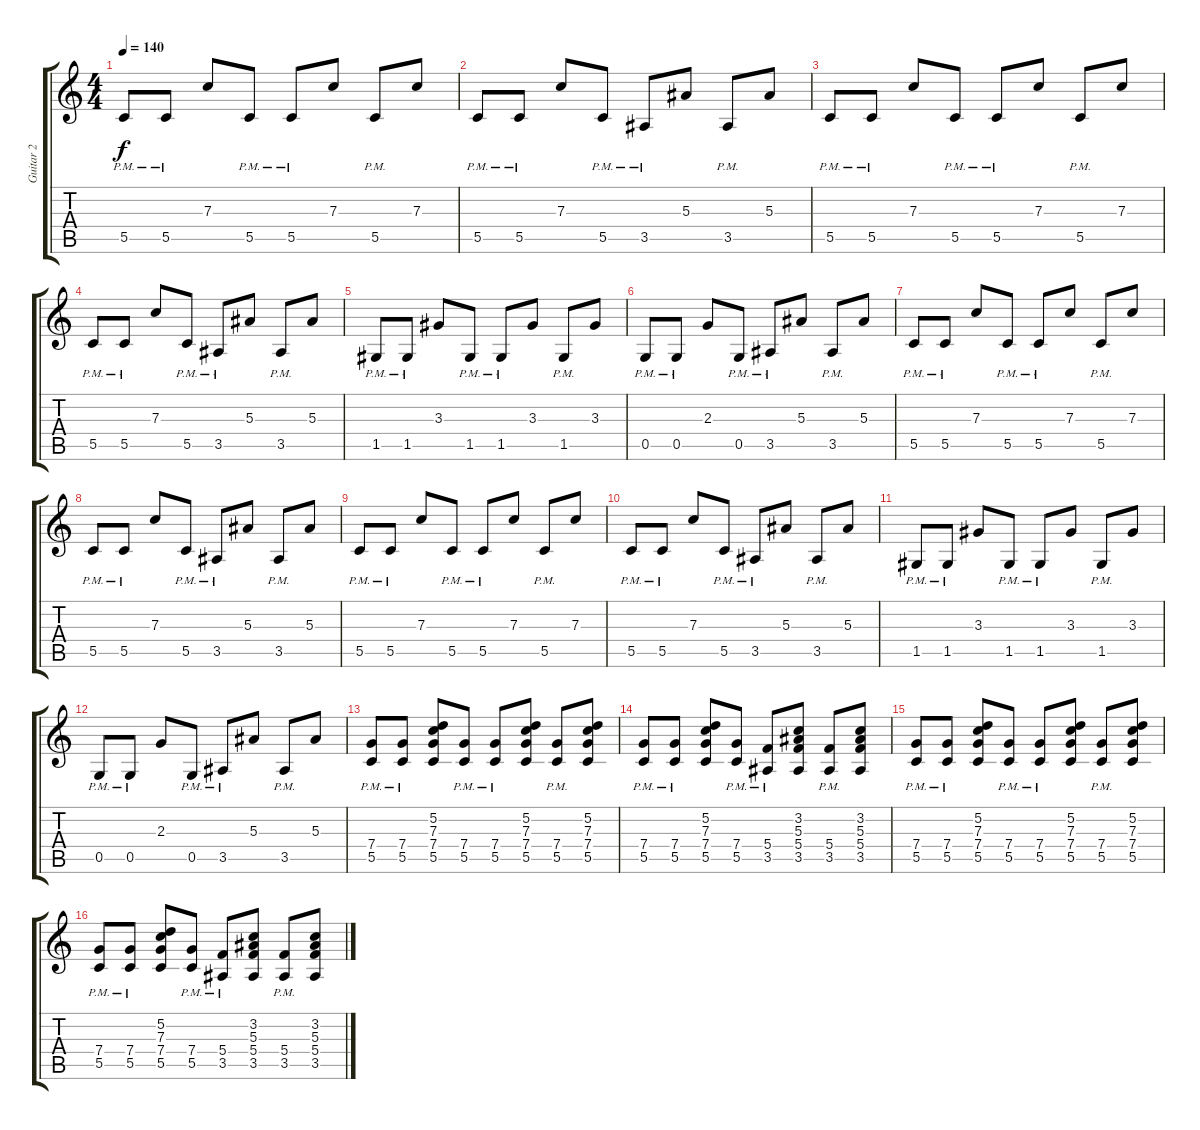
\track ("Guitar 2" "Guitar 2") {instrument distortionguitar}
\staff {score tabs}
\tuning (D4 A3 F3 C3 G2 D2) {hide}
\ts (4 4)
\tempo 140
\clef g2
\ks c
5.5{pm}.8{dy f} 5.5{pm}.8 7.3.8 5.5{pm}.8 5.5{pm}.8 7.3.8 5.5{pm}.8 7.3.8 |
5.5{pm}.8 5.5{pm}.8 7.3.8 5.5{pm}.8 3.5{pm}.8 5.3.8 3.5{pm}.8 5.3.8 |
5.5{pm}.8 5.5{pm}.8 7.3.8 5.5{pm}.8 5.5{pm}.8 7.3.8 5.5{pm}.8 7.3.8 |
5.5{pm}.8 5.5{pm}.8 7.3.8 5.5{pm}.8 3.5{pm}.8 5.3.8 3.5{pm}.8 5.3.8 |
1.5{pm}.8 1.5{pm}.8 3.3.8 1.5{pm}.8 1.5{pm}.8 3.3.8 1.5{pm}.8 3.3.8 |
0.5{pm}.8 0.5{pm}.8 2.3.8 0.5{pm}.8 3.5{pm}.8 5.3.8 3.5{pm}.8 5.3.8 |
5.5{pm}.8 5.5{pm}.8 7.3.8 5.5{pm}.8 5.5{pm}.8 7.3.8 5.5{pm}.8 7.3.8 |
5.5{pm}.8 5.5{pm}.8 7.3.8 5.5{pm}.8 3.5{pm}.8 5.3.8 3.5{pm}.8 5.3.8 |
5.5{pm}.8 5.5{pm}.8 7.3.8 5.5{pm}.8 5.5{pm}.8 7.3.8 5.5{pm}.8 7.3.8 |
5.5{pm}.8 5.5{pm}.8 7.3.8 5.5{pm}.8 3.5{pm}.8 5.3.8 3.5{pm}.8 5.3.8 |
1.5{pm}.8 1.5{pm}.8 3.3.8 1.5{pm}.8 1.5{pm}.8 3.3.8 1.5{pm}.8 3.3.8 |
0.5{pm}.8 0.5{pm}.8 2.3.8 0.5{pm}.8 3.5{pm}.8 5.3.8 3.5{pm}.8 5.3.8 |
(7.4{pm} 5.5{pm}).8 (7.4{pm} 5.5{pm}).8 (5.2 7.3 7.4 5.5).8 (7.4{pm} 5.5{pm}).8 (7.4{pm} 5.5{pm}).8 (5.2 7.3 7.4 5.5).8 (7.4{pm} 5.5{pm}).8 (5.2 7.3 7.4 5.5).8 |
(7.4{pm} 5.5{pm}).8 (7.4{pm} 5.5{pm}).8 (5.2 7.3 7.4 5.5).8 (7.4{pm} 5.5{pm}).8 (5.4{pm} 3.5{pm}).8 (3.2 5.3 5.4 3.5).8 (5.4{pm} 3.5{pm}).8 (3.2 5.3 5.4 3.5).8 |
(7.4{pm} 5.5{pm}).8 (7.4{pm} 5.5{pm}).8 (5.2 7.3 7.4 5.5).8 (7.4{pm} 5.5{pm}).8 (7.4{pm} 5.5{pm}).8 (5.2 7.3 7.4 5.5).8 (7.4{pm} 5.5{pm}).8 (5.2 7.3 7.4 5.5).8 |
(7.4{pm} 5.5{pm}).8 (7.4{pm} 5.5{pm}).8 (5.2 7.3 7.4 5.5).8 (7.4{pm} 5.5{pm}).8 (5.4{pm} 3.5{pm}).8 (3.2 5.3 5.4 3.5).8 (5.4{pm} 3.5{pm}).8 (3.2 5.3 5.4 3.5).8
